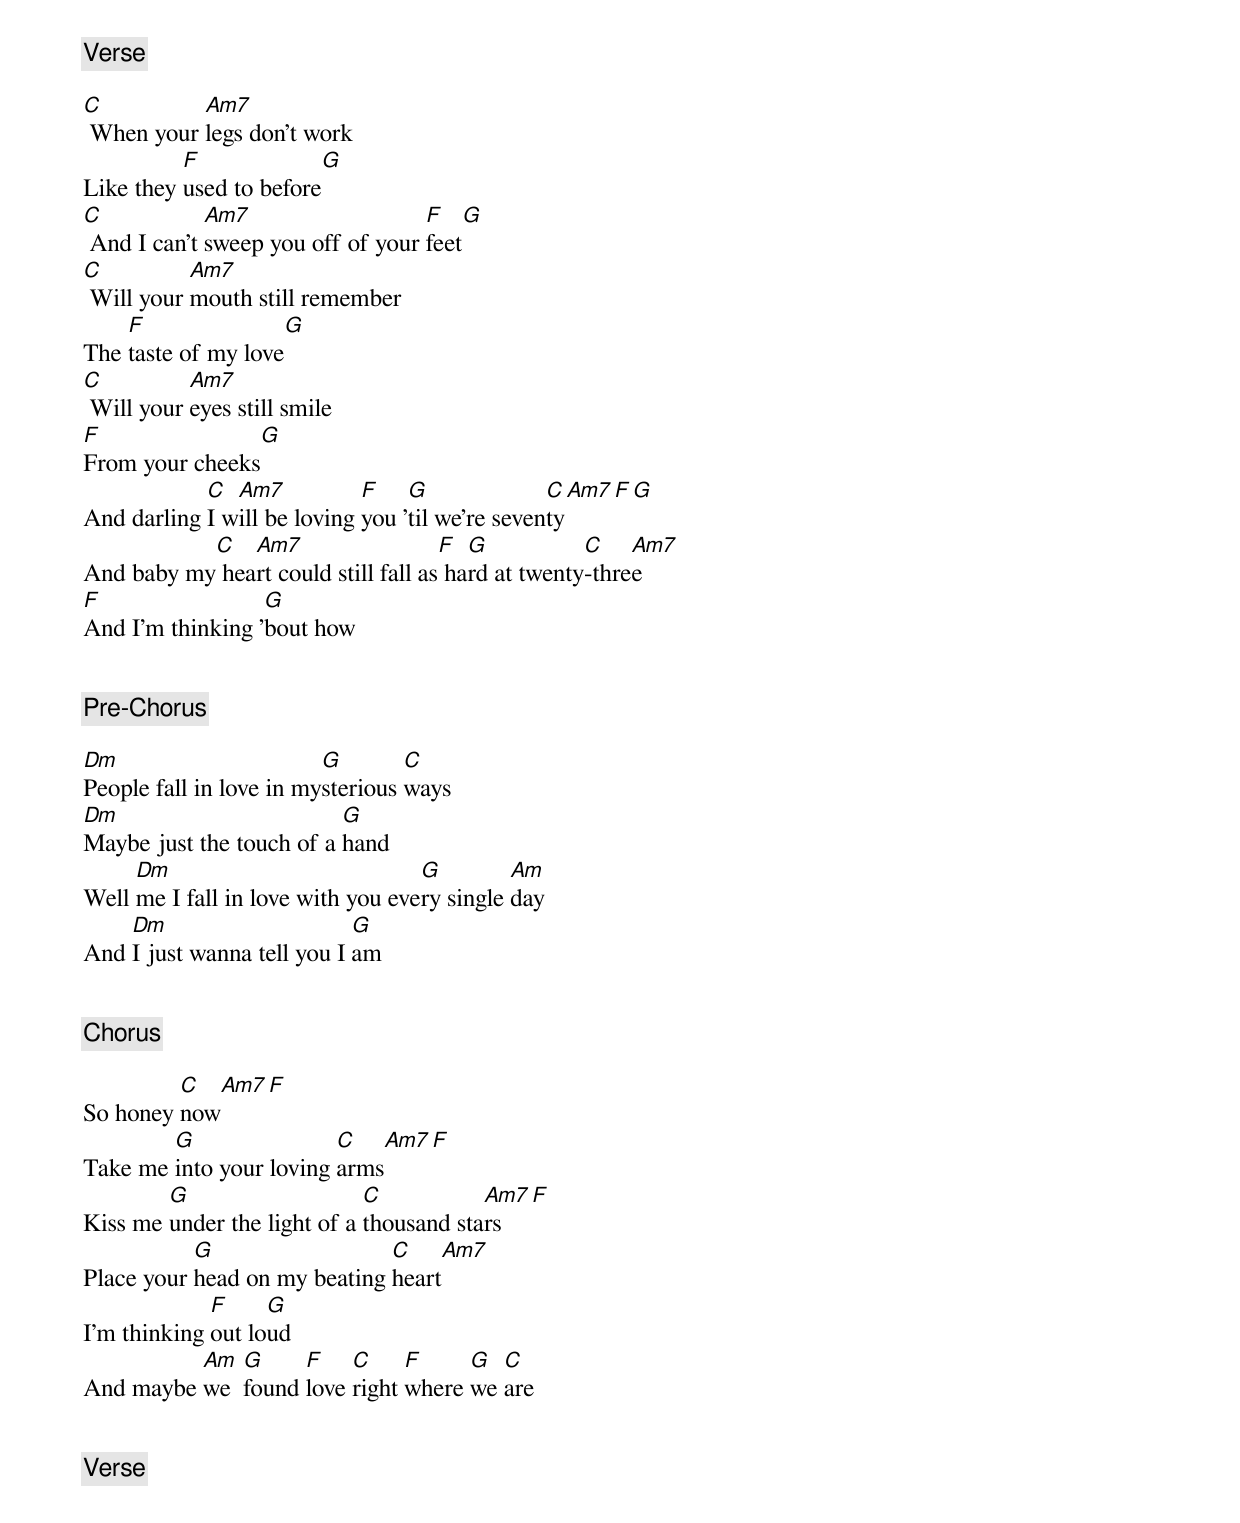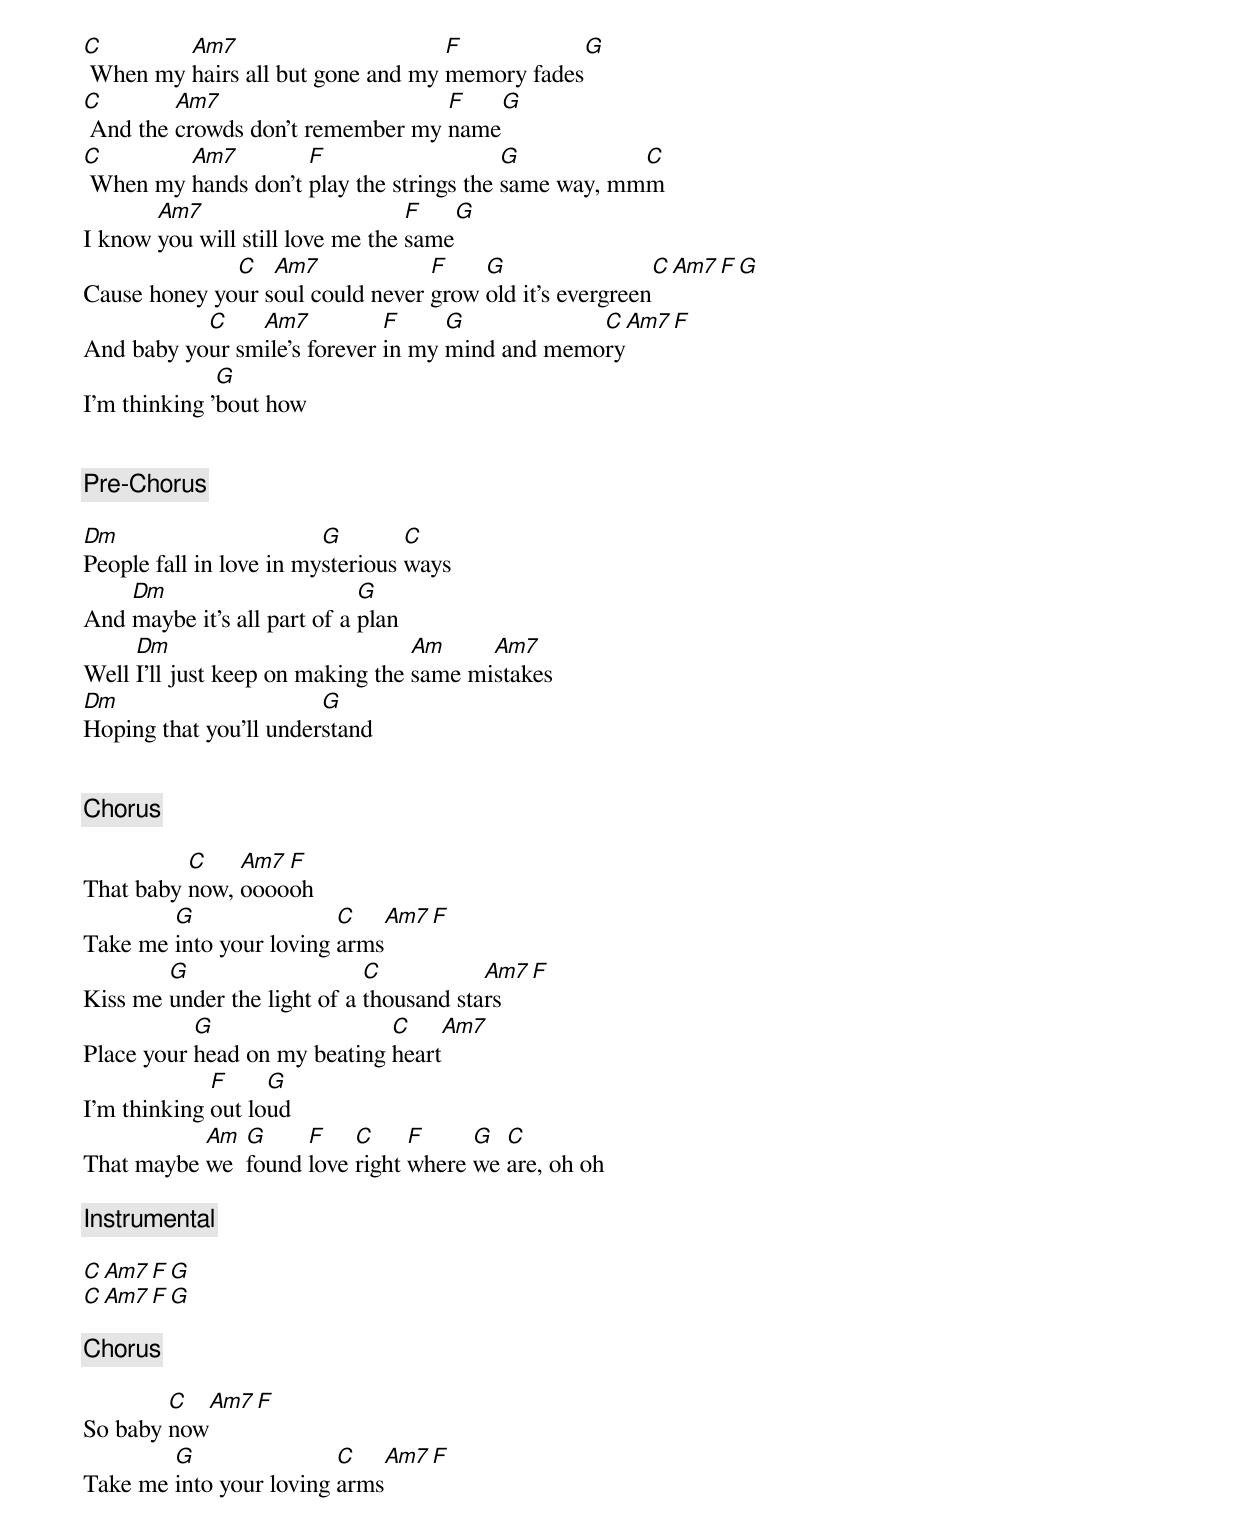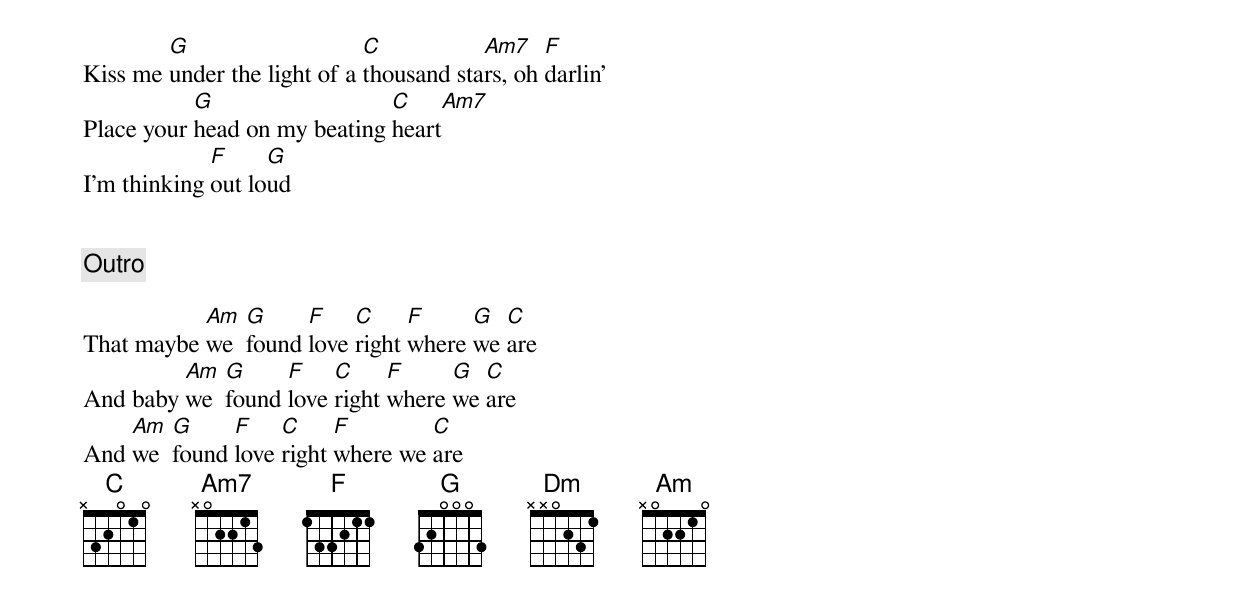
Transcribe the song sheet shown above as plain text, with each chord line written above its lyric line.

[Verse]

C          Am7
 When your legs don't work
          F             G
Like they used to before
C            Am7                   F    G
 And I can't sweep you off of your feet
C          Am7
 Will your mouth still remember
    F               G
The taste of my love
C          Am7
 Will your eyes still smile
F               G
From your cheeks
            C  Am7           F    G              C   Am7  F  G
And darling I will be loving you 'til we're seventy
           C   Am7                   F  G           C    Am7
And baby my heart could still fall as hard at twenty-three
F                 G
And I'm thinking 'bout how


[Pre-Chorus]

Dm                       G        C
People fall in love in mysterious ways
Dm                        G
Maybe just the touch of a hand
     Dm                            G         Am
Well me I fall in love with you every single day
    Dm                      G
And I just wanna tell you I am


[Chorus]

         C    Am7  F
So honey now
        G                C   Am7  F
Take me into your loving arms
        G                    C           Am7  F
Kiss me under the light of a thousand stars
           G                  C     Am7
Place your head on my beating heart
             F     G
I'm thinking out loud
          Am  G     F    C     F     G  C
And maybe we  found love right where we are


[Verse]

C        Am7                       F           G
 When my hairs all but gone and my memory fades
C        Am7                      F    G
 And the crowds don't remember my name
C        Am7         F                    G           C
 When my hands don't play the strings the same way, mmm
       Am7                        F    G
I know you will still love me the same
              C   Am7             F    G                 C  Am7  F  G
Cause honey your soul could never grow old it's evergreen
           C    Am7           F     G            C  Am7  F
And baby your smile's forever in my mind and memory
              G
I'm thinking 'bout how


[Pre-Chorus]

Dm                       G        C
People fall in love in mysterious ways
    Dm                       G
And maybe it's all part of a plan
     Dm                           Am     Am7
Well I'll just keep on making the same mistakes
Dm                      G
Hoping that you'll understand


[Chorus]

          C    Am7 F
That baby now, oooooh
        G                C   Am7  F
Take me into your loving arms
        G                    C           Am7  F
Kiss me under the light of a thousand stars
           G                  C     Am7
Place your head on my beating heart
             F     G
I'm thinking out loud
           Am  G     F    C     F     G  C
That maybe we  found love right where we are, oh oh

[Instrumental]

C Am7 F G
C Am7 F G

[Chorus]

        C   Am7 F
So baby now
        G                C   Am7  F
Take me into your loving arms
        G                    C           Am7    F
Kiss me under the light of a thousand stars, oh darlin'
           G                  C     Am7
Place your head on my beating heart
             F     G
I'm thinking out loud


[Outro]

           Am  G     F    C     F     G  C
That maybe we  found love right where we are
         Am  G     F    C     F     G  C
And baby we  found love right where we are
    Am  G     F    C     F        C
And we  found love right where we are
